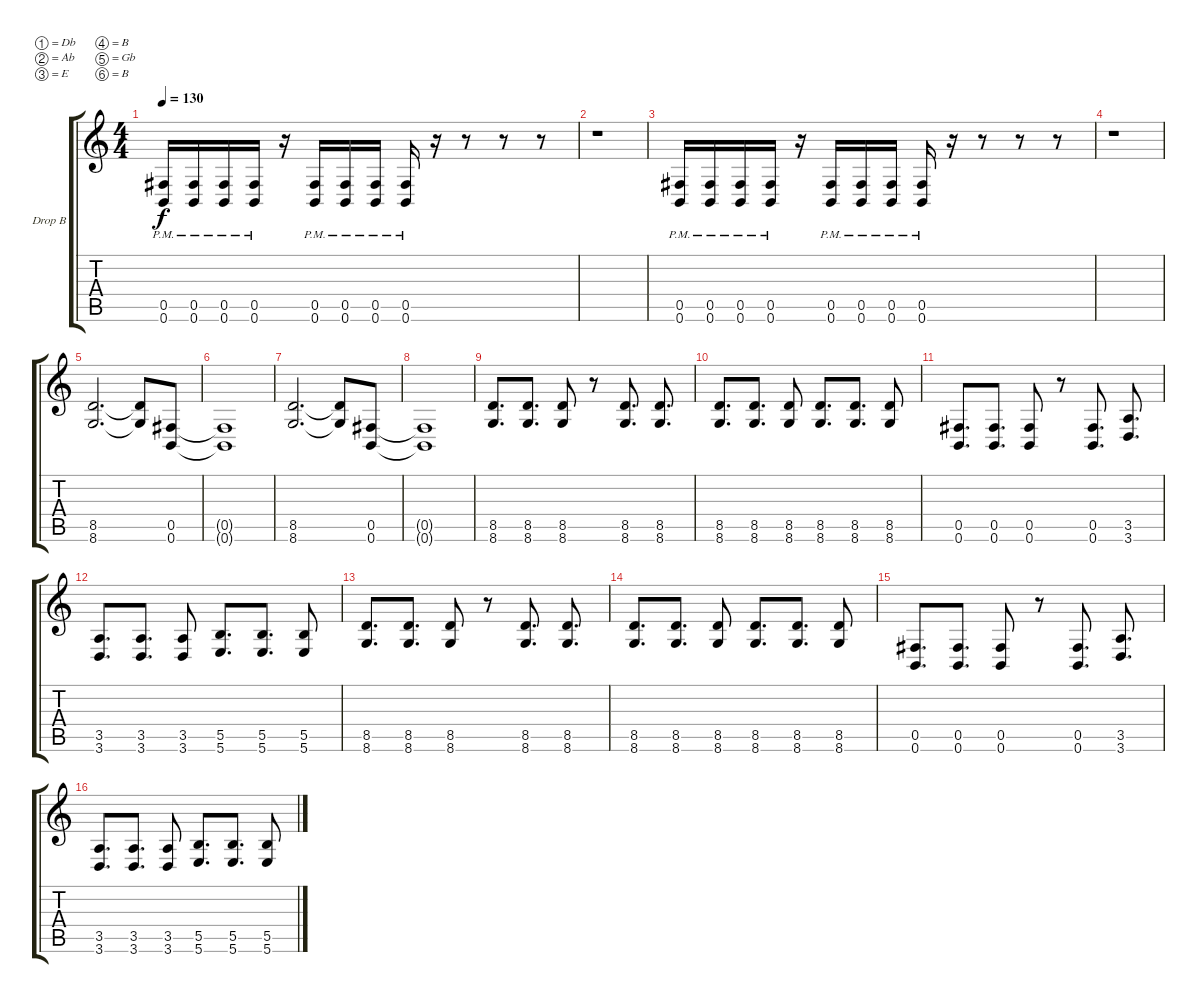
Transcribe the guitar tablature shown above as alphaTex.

\bracketExtendMode groupsimilarinstruments
\firstSystemTrackNameOrientation horizontal
\otherSystemsTrackNameOrientation horizontal
\track ("Mandolin" "Drop B") {instrument distortionguitar}
\staff {score tabs}
\tuning (Db4 Ab3 E3 B2 Gb2 B1)
\ts (4 4)
\tempo 130
\clef g2
\ks c
(0.5{pm} 0.6{pm}).16{dy f} (0.6{pm} 0.5{pm}).16 (0.5{pm} 0.6{pm}).16 (0.6{pm} 0.5{pm}).16 r.16 (0.5{pm} 0.6{pm}).16 (0.6{pm} 0.5{pm}).16 (0.5{pm} 0.6{pm}).16 (0.5{pm} 0.6{pm}).16 r.16 r.8 r.8 r.8 |
r.1 |
(0.5{pm} 0.6{pm}).16 (0.6{pm} 0.5{pm}).16 (0.5{pm} 0.6{pm}).16 (0.6{pm} 0.5{pm}).16 r.16 (0.5{pm} 0.6{pm}).16 (0.6{pm} 0.5{pm}).16 (0.5{pm} 0.6{pm}).16 (0.5{pm} 0.6{pm}).16 r.16 r.8 r.8 r.8 |
r.1 |
(8.5 8.6).2{d} (8.5{t} 8.6{t}).8 (0.6 0.5).8 |
(0.5{t} 0.6{t}).1 |
(8.5 8.6).2{d} (8.5{t} 8.6{t}).8 (0.6 0.5).8 |
(0.5{t} 0.6{t}).1 |
(8.5 8.6).8{d} (8.5 8.6).8{d} (8.6 8.5).8 r.8 (8.5 8.6).8{d} (8.6 8.5).8{d} |
(8.5 8.6).8{d} (8.6 8.5).8{d} (8.5 8.6).8 (8.6 8.5).8{d} (8.5 8.6).8{d} (8.6 8.5).8 |
(0.6 0.5).8{d} (0.5 0.6).8{d} (0.6 0.5).8 r.8 (0.5 0.6).8{d} (3.6 3.5).8{d} |
(3.5 3.6).8{d} (3.5 3.6).8{d} (3.6 3.5).8 (5.5 5.6).8{d} (5.6 5.5).8{d} (5.5 5.6).8 |
(8.5 8.6).8{d} (8.5 8.6).8{d} (8.6 8.5).8 r.8 (8.5 8.6).8{d} (8.6 8.5).8{d} |
(8.5 8.6).8{d} (8.6 8.5).8{d} (8.5 8.6).8 (8.6 8.5).8{d} (8.5 8.6).8{d} (8.6 8.5).8 |
(0.6 0.5).8{d} (0.5 0.6).8{d} (0.6 0.5).8 r.8 (0.5 0.6).8{d} (3.6 3.5).8{d} |
(3.5 3.6).8{d} (3.5 3.6).8{d} (3.6 3.5).8 (5.5 5.6).8{d} (5.6 5.5).8{d} (5.5 5.6).8
